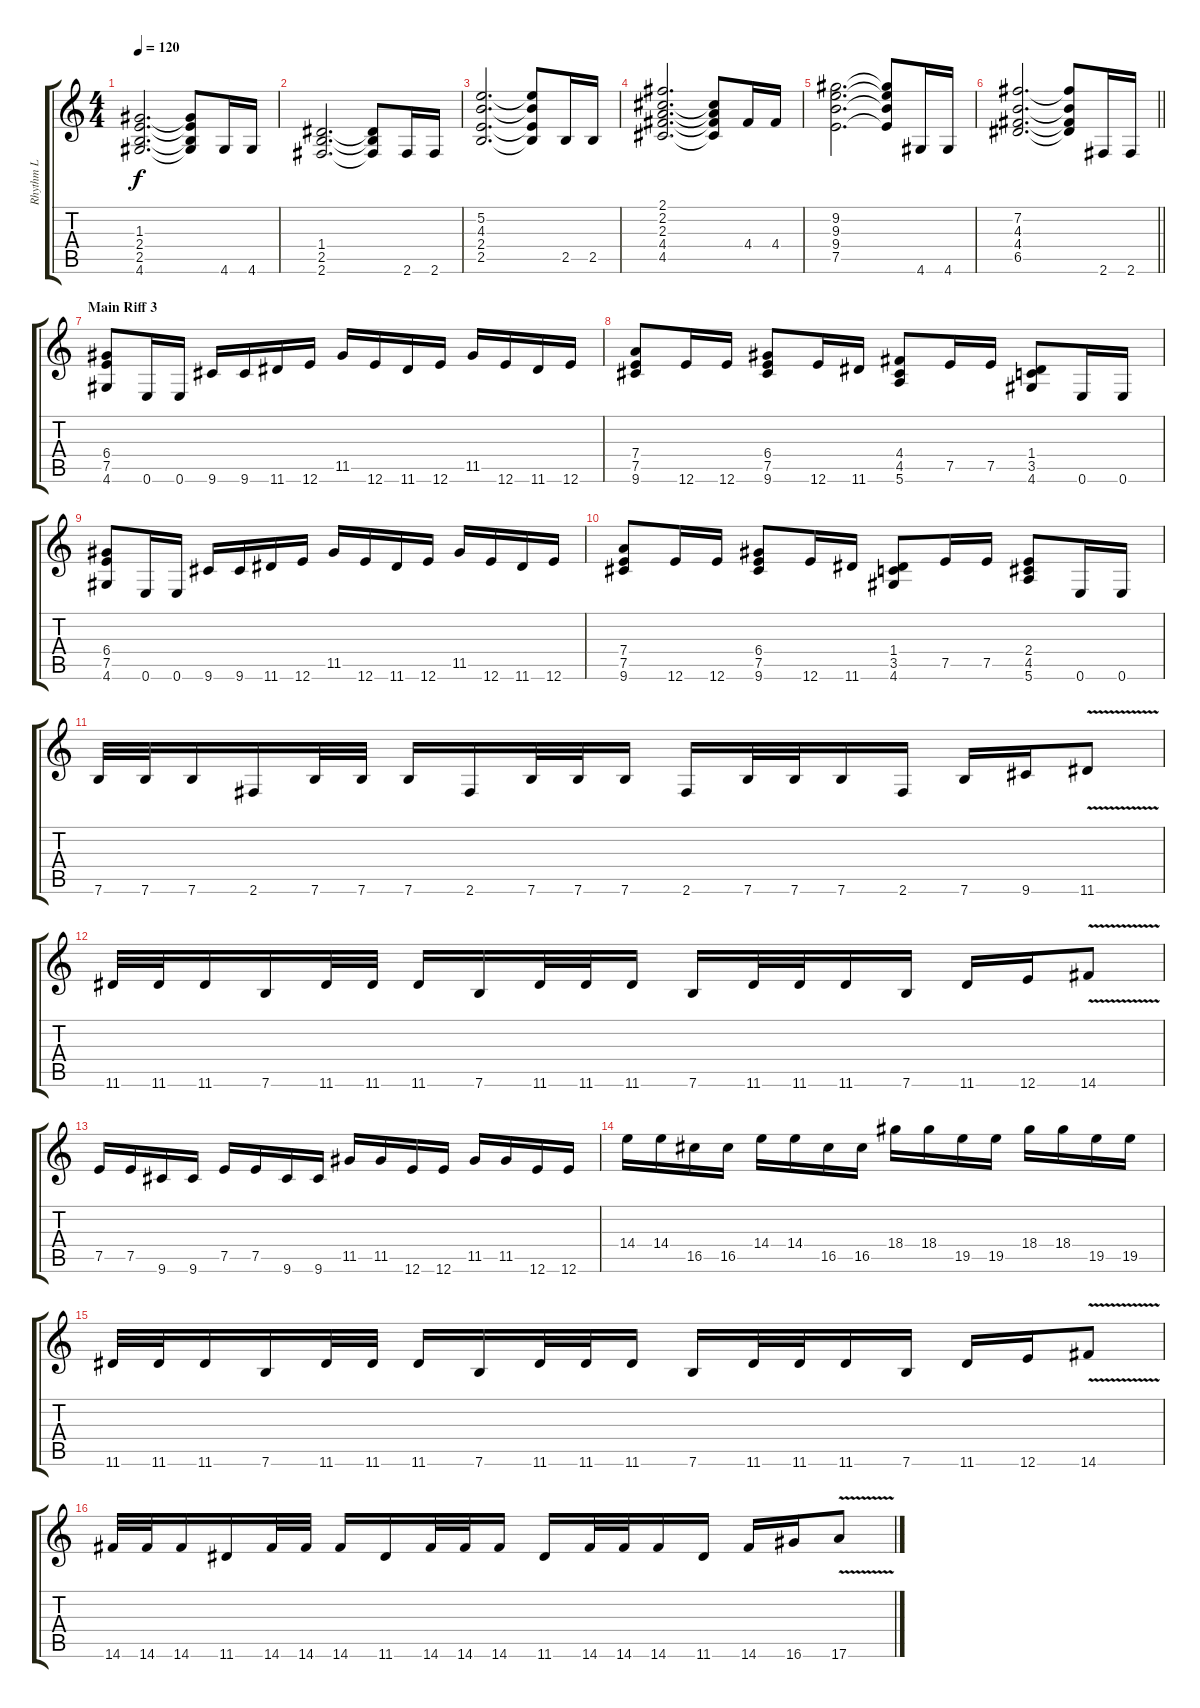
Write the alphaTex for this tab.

\track ("Rhythm L" "Rhythm L") {instrument distortionguitar}
\staff {score tabs}
\tuning (E4 B3 G3 D3 A2 E2) {hide}
\ts (4 4)
\tempo 120
\clef g2
\ks c
(1.3 2.4 2.5 4.6).2{d dy f} (1.3{t} 2.4{t} 2.5{t} 4.6{t}).8 4.6.16 4.6.16 |
(1.4 2.5 2.6).2{d} (1.4{t} 2.5{t} 2.6{t}).8 2.6.16 2.6.16 |
(5.2 4.3 2.4 2.5).2{d} (5.2{t} 4.3{t} 2.4{t} 2.5{t}).8 2.5.16 2.5.16 |
(2.1 2.2 2.3 4.4 4.5).2{d} (2.2{t} 2.3{t} 4.4{t} 4.5{t}).8 4.4.16 4.4.16 |
(9.2 9.3 9.4 7.5).2{d} (9.2{t} 9.3{t} 9.4{t} 7.5{t}).8 4.6.16 4.6.16 |
\barLineRight lightlight
(7.2 4.3 4.4 6.5).2{d} (7.2{t} 4.3{t} 4.4{t} 6.5{t}).8 2.6.16 2.6.16 |
\section ("" "Main Riff 3")
(6.4 7.5 4.6).8{volume 16} 0.6.16 0.6.16 9.6.16 9.6.16 11.6.16 12.6.16 11.5.16 12.6.16 11.6.16 12.6.16 11.5.16 12.6.16 11.6.16 12.6.16 |
(7.4 7.5 9.6).8 12.6.16 12.6.16 (6.4 7.5 9.6).8 12.6.16 11.6.16 (4.4 4.5 5.6).8 7.5.16 7.5.16 (1.4 3.5 4.6).8 0.6.16 0.6.16 |
(6.4 7.5 4.6).8 0.6.16 0.6.16 9.6.16 9.6.16 11.6.16 12.6.16 11.5.16 12.6.16 11.6.16 12.6.16 11.5.16 12.6.16 11.6.16 12.6.16 |
(7.4 7.5 9.6).8 12.6.16 12.6.16 (6.4 7.5 9.6).8 12.6.16 11.6.16 (1.4 3.5 4.6).8 7.5.16 7.5.16 (2.4 4.5 5.6).8 0.6.16 0.6.16 |
7.6.32 7.6.32 7.6.16 2.6.16 7.6.32 7.6.32 7.6.16 2.6.16 7.6.32 7.6.32 7.6.16 2.6.16 7.6.32 7.6.32 7.6.16 2.6.16 7.6.16 9.6.16 11.6{v}.8 |
11.6.32 11.6.32 11.6.16 7.6.16 11.6.32 11.6.32 11.6.16 7.6.16 11.6.32 11.6.32 11.6.16 7.6.16 11.6.32 11.6.32 11.6.16 7.6.16 11.6.16 12.6.16 14.6{v}.8 |
7.5.16 7.5.16 9.6.16 9.6.16 7.5.16 7.5.16 9.6.16 9.6.16 11.5.16 11.5.16 12.6.16 12.6.16 11.5.16 11.5.16 12.6.16 12.6.16 |
14.4.16 14.4.16 16.5.16 16.5.16 14.4.16 14.4.16 16.5.16 16.5.16 18.4.16 18.4.16 19.5.16 19.5.16 18.4.16 18.4.16 19.5.16 19.5.16 |
11.6.32 11.6.32 11.6.16 7.6.16 11.6.32 11.6.32 11.6.16 7.6.16 11.6.32 11.6.32 11.6.16 7.6.16 11.6.32 11.6.32 11.6.16 7.6.16 11.6.16 12.6.16 14.6{v}.8 |
14.6.32 14.6.32 14.6.16 11.6.16 14.6.32 14.6.32 14.6.16 11.6.16 14.6.32 14.6.32 14.6.16 11.6.16 14.6.32 14.6.32 14.6.16 11.6.16 14.6.16 16.6.16 17.6{v}.8
